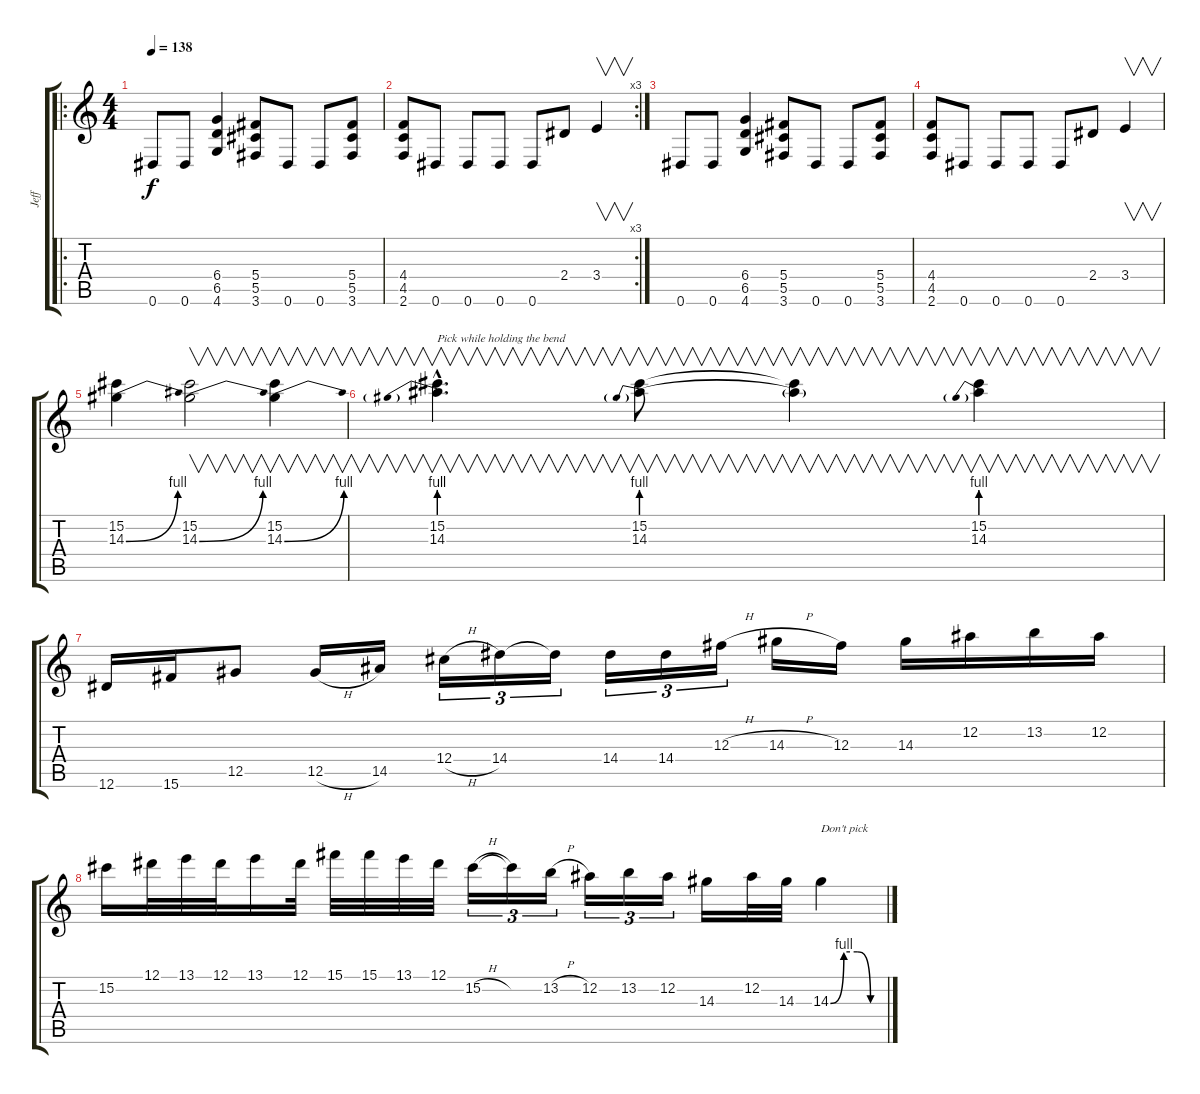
\track ("Jeff" "Jeff") {instrument distortionguitar}
\staff {score tabs}
\tuning (Eb4 Bb3 Gb3 Db3 Ab2 Eb2) {hide}
\ro
\ts (4 4)
\tempo 138
\clef g2
\ks c
0.6.8{dy f} 0.6.8 (6.4 6.5 4.6).4 (5.4 5.5 3.6).8 0.6.8 0.6.8 (5.4 5.5 3.6).8 |
\rc 3
(4.4 4.5 2.6).8 0.6.8 0.6.8 0.6.8 0.6.8 2.4.8 3.4.4{v} |
0.6.8 0.6.8 (6.4 6.5 4.6).4 (5.4 5.5 3.6).8 0.6.8 0.6.8 (5.4 5.5 3.6).8 |
(4.4 4.5 2.6).8 0.6.8 0.6.8 0.6.8 0.6.8 2.4.8 3.4.4{v} |
(15.2 14.3{be (bend 0 0 60 4)}).4 (15.2 14.3{be (bend 0 0 60 4)}).2{v} (15.2 14.3{be (bend 0 0 60 4)}).4{v} |
(15.2{hac} 14.3{be (prebend 0 4 60 4) hac}).4{v d txt "Pick while holding the bend"} (15.2 14.3{be (prebend 0 4 60 4)}).8{v} (15.2{t} 14.3{t}).4{v} (15.2 14.3{be (prebend 0 4 60 4)}).4{v} |
12.6.16 15.6.16 12.5.8 12.5{h}.16 14.5.16 12.4{h}.16{tu (3 2)} 14.4.16{tu (3 2)} 14.4{t}.16{tu (3 2)} 14.4.16{tu (3 2)} 14.4.16{tu (3 2)} 12.3{h}.16{tu (3 2)} 14.3{h}.16 12.3.16 14.3.16 12.2.16 13.2.16 12.2.16 |
15.2.16 12.1.32 13.1.32 12.1.32 13.1.16 12.1.32 15.1.32 15.1.32 13.1.32 12.1.32 15.2{h}.16{tu (3 2)} 15.2{t}.16{tu (3 2)} 13.2{h}.16{tu (3 2)} 12.2.16{tu (3 2)} 13.2.16{tu (3 2)} 12.2.16{tu (3 2)} 14.3.16 12.2.32 14.3.32 14.3{be (custom 0 0 15 4 30 4 45 0 60 0)}.4{txt "Don't pick"}
